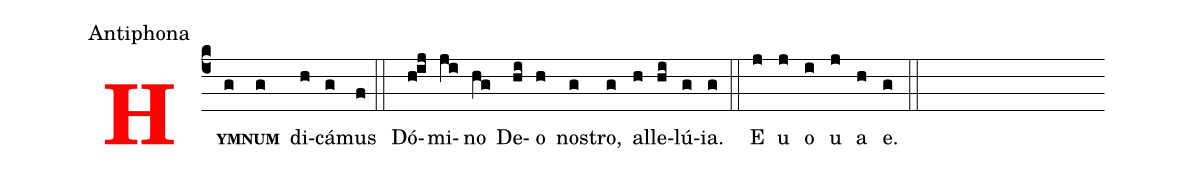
office-part: Antiphona;
%%
<v>\bf\textcolor{red}{H}</v><v>\bf\scriptsize{YM}</v>(c4g)<v>\bf\scriptsize{NUM}</v>(g) di(h)cá(g)mus(f) (:: )  Dó(h!ij)mi(ji)no(hg) De(hi)o(h) nos(g)tro,(g) al(h)le(hi)lú(g)ia.(g)  (::) E(j) u(j) o(i) u(j) a(h) e.(g) (::)
